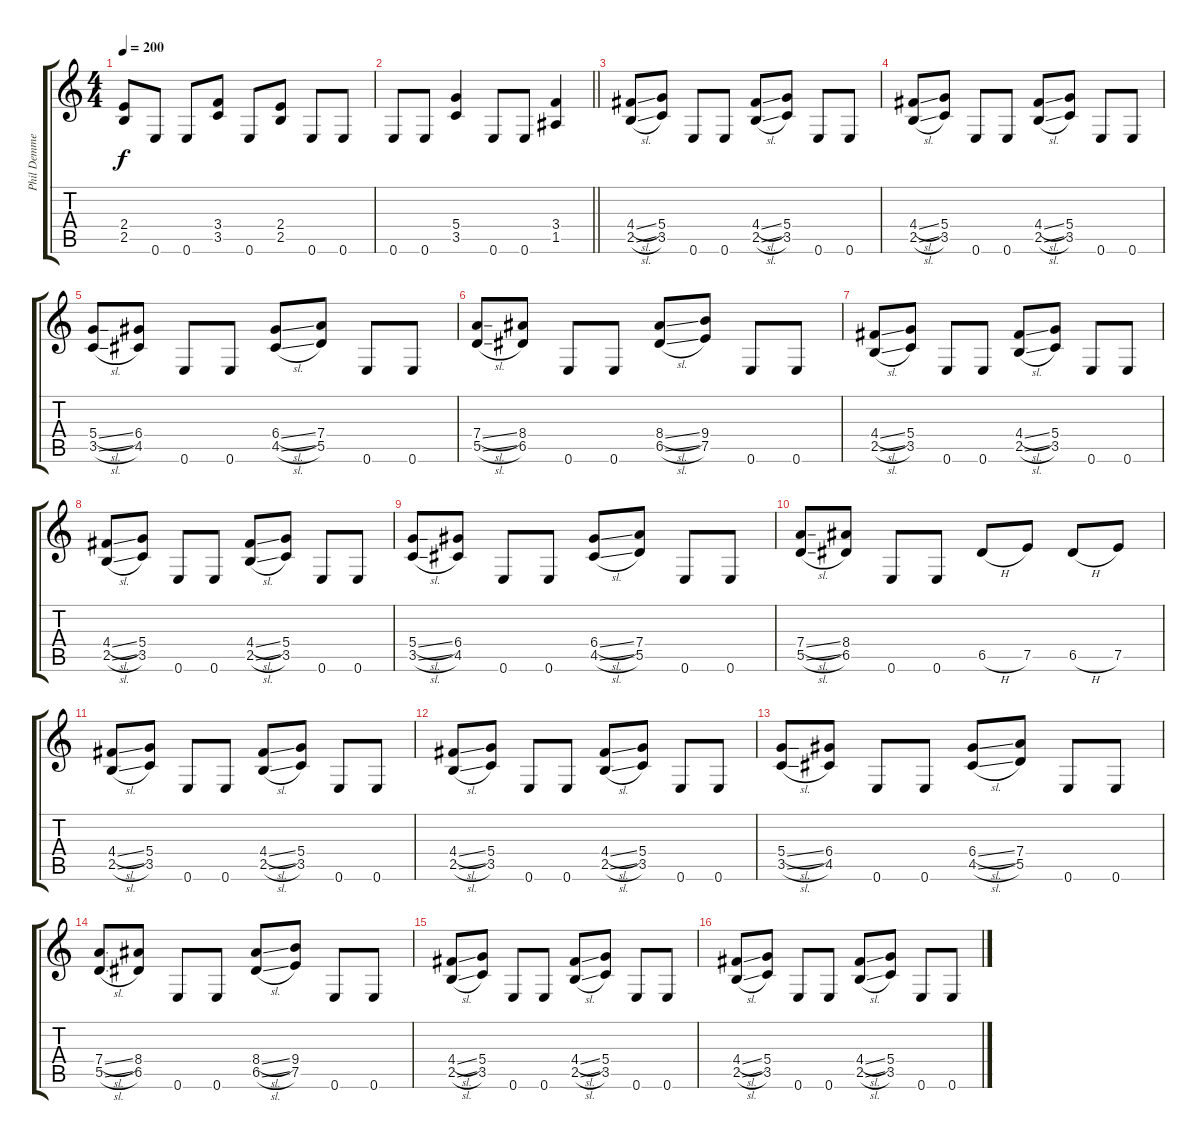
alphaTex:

\track ("Phil Demmel" "Phil Demme") {instrument distortionguitar}
\staff {score tabs}
\tuning (E4 B3 G3 D3 A2 E2) {hide}
\ts (4 4)
\tempo 200
\clef g2
\ks c
(2.4 2.5).8{dy f} 0.6.8 0.6.8 (3.4 3.5).8 0.6.8 (2.4 2.5).8 0.6.8 0.6.8 |
\barLineRight lightlight
0.6.8 0.6.8 (5.4 3.5).4 0.6.8 0.6.8 (3.4 1.5).4 |
(4.4{sl} 2.5{sl}).8 (5.4 3.5).8 0.6.8 0.6.8 (4.4{sl} 2.5{sl}).8 (5.4 3.5).8 0.6.8 0.6.8 |
(4.4{sl} 2.5{sl}).8 (5.4 3.5).8 0.6.8 0.6.8 (4.4{sl} 2.5{sl}).8 (5.4 3.5).8 0.6.8 0.6.8 |
(5.4{sl} 3.5{sl}).8 (6.4 4.5).8 0.6.8 0.6.8 (6.4{sl} 4.5{sl}).8 (7.4 5.5).8 0.6.8 0.6.8 |
(7.4{sl} 5.5{sl}).8 (8.4 6.5).8 0.6.8 0.6.8 (8.4{sl} 6.5{sl}).8 (9.4 7.5).8 0.6.8 0.6.8 |
(4.4{sl} 2.5{sl}).8 (5.4 3.5).8 0.6.8 0.6.8 (4.4{sl} 2.5{sl}).8 (5.4 3.5).8 0.6.8 0.6.8 |
(4.4{sl} 2.5{sl}).8 (5.4 3.5).8 0.6.8 0.6.8 (4.4{sl} 2.5{sl}).8 (5.4 3.5).8 0.6.8 0.6.8 |
(5.4{sl} 3.5{sl}).8 (6.4 4.5).8 0.6.8 0.6.8 (6.4{sl} 4.5{sl}).8 (7.4 5.5).8 0.6.8 0.6.8 |
(7.4{sl} 5.5{sl}).8 (8.4 6.5).8 0.6.8 0.6.8 6.5{h}.8 7.5.8 6.5{h}.8 7.5.8 |
(4.4{sl} 2.5{sl}).8 (5.4 3.5).8 0.6.8 0.6.8 (4.4{sl} 2.5{sl}).8 (5.4 3.5).8 0.6.8 0.6.8 |
(4.4{sl} 2.5{sl}).8 (5.4 3.5).8 0.6.8 0.6.8 (4.4{sl} 2.5{sl}).8 (5.4 3.5).8 0.6.8 0.6.8 |
(5.4{sl} 3.5{sl}).8 (6.4 4.5).8 0.6.8 0.6.8 (6.4{sl} 4.5{sl}).8 (7.4 5.5).8 0.6.8 0.6.8 |
(7.4{sl} 5.5{sl}).8 (8.4 6.5).8 0.6.8 0.6.8 (8.4{sl} 6.5{sl}).8 (9.4 7.5).8 0.6.8 0.6.8 |
(4.4{sl} 2.5{sl}).8 (5.4 3.5).8 0.6.8 0.6.8 (4.4{sl} 2.5{sl}).8 (5.4 3.5).8 0.6.8 0.6.8 |
(4.4{sl} 2.5{sl}).8 (5.4 3.5).8 0.6.8 0.6.8 (4.4{sl} 2.5{sl}).8 (5.4 3.5).8 0.6.8 0.6.8
